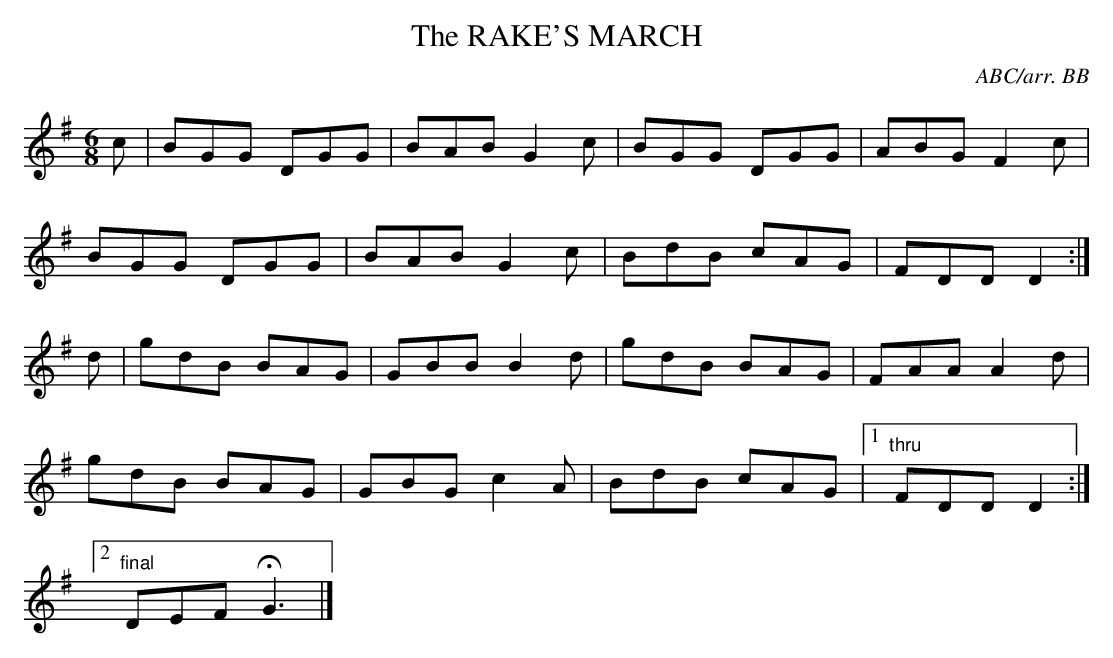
X:1
T:RAKE'S MARCH, The
C:ABC/arr. BB
Y:"Irish"
M:6/8
L:1/8
K:G
c|BGG DGG|BAB G2c|BGG DGG|ABG F2c|
BGG DGG|BAB G2c|BdB cAG|FDD D2:|
d|gdB BAG|GBB B2d|gdB BAG|FAA A2d|
gdB BAG|GBG c2A|BdB cAG|1 "thru"FDD D2:|
[2 "final" DEF HG3|]
